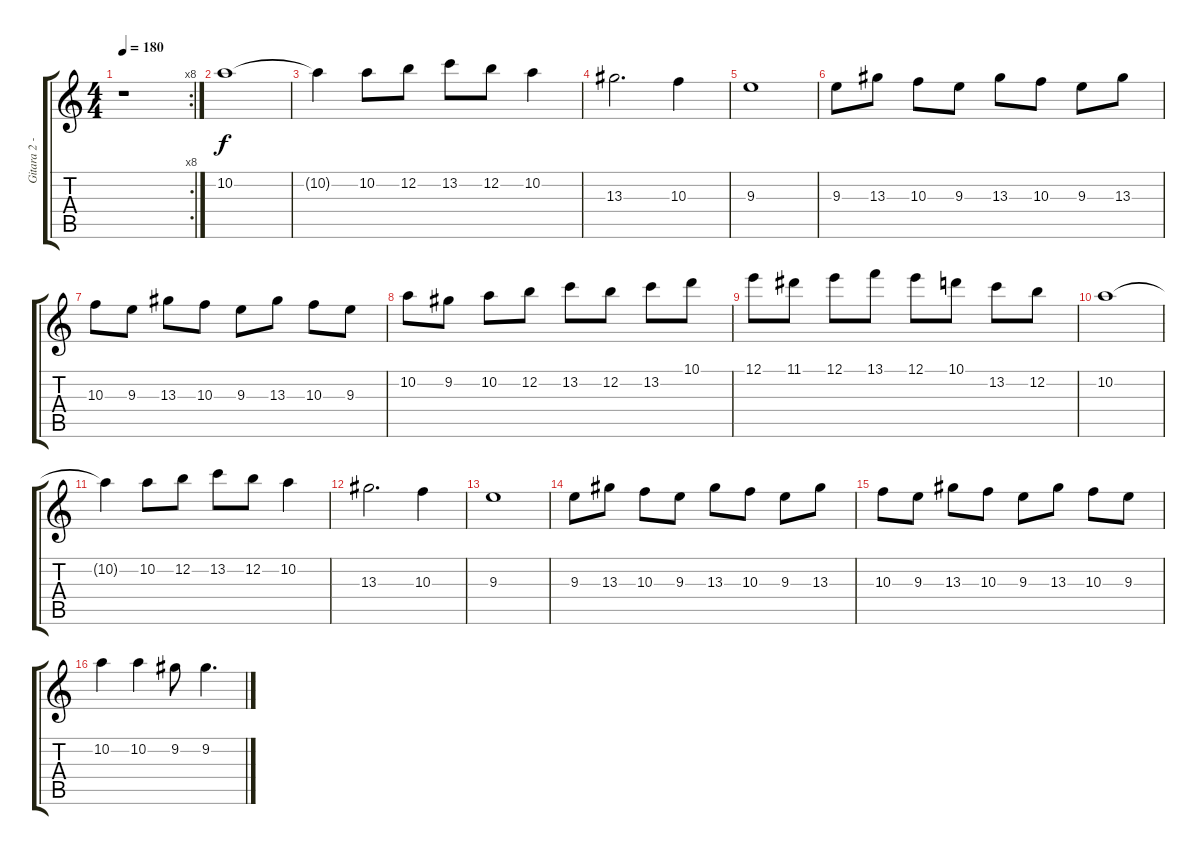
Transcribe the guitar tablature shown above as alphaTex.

\track ("Gitara 2 - Andrzej Czamara" "Gitara 2 -") {instrument acousticguitarnylon}
\staff {score tabs}
\tuning (E4 B3 G3 D3 A2 E2) {hide}
\rc 8
\ts (4 4)
\tempo 180
\clef g2
\ks c
r.1{dy f instrument acousticguitarnylon} |
10.2.1 |
10.2{t}.4 10.2.8 12.2.8 13.2.8 12.2.8 10.2.4 |
13.3.2{d} 10.3.4 |
9.3.1 |
9.3.8 13.3.8 10.3.8 9.3.8 13.3.8 10.3.8 9.3.8 13.3.8 |
10.3.8 9.3.8 13.3.8 10.3.8 9.3.8 13.3.8 10.3.8 9.3.8 |
10.2.8 9.2.8 10.2.8 12.2.8 13.2.8 12.2.8 13.2.8 10.1.8 |
12.1.8 11.1.8 12.1.8 13.1.8 12.1.8 10.1.8 13.2.8 12.2.8 |
10.2.1 |
10.2{t}.4 10.2.8 12.2.8 13.2.8 12.2.8 10.2.4 |
13.3.2{d} 10.3.4 |
9.3.1 |
9.3.8 13.3.8 10.3.8 9.3.8 13.3.8 10.3.8 9.3.8 13.3.8 |
10.3.8 9.3.8 13.3.8 10.3.8 9.3.8 13.3.8 10.3.8 9.3.8 |
10.2.4 10.2.4 9.2.8 9.2.4{d}
